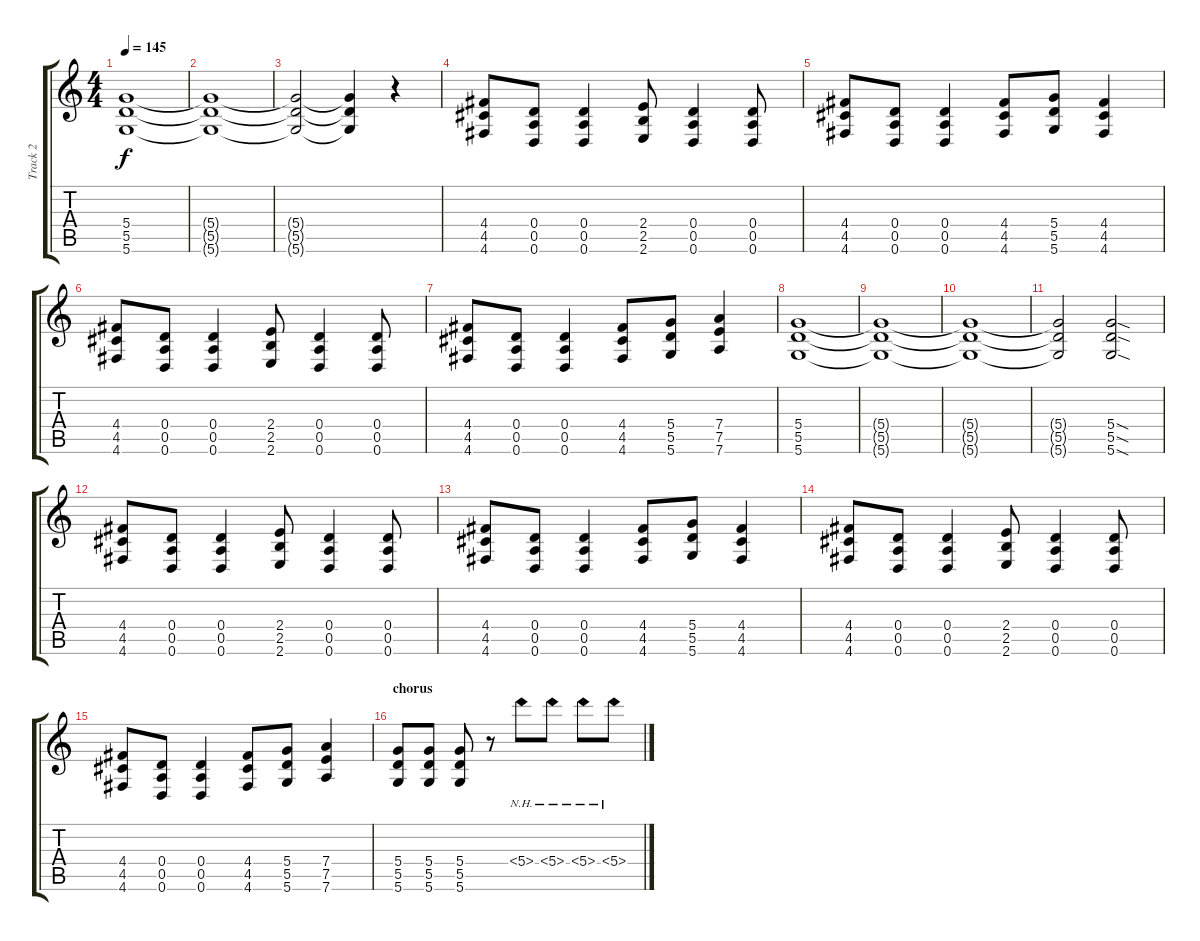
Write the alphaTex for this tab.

\track ("Track 2" "Track 2") {instrument distortionguitar}
\staff {score tabs}
\tuning (E4 B3 G3 D3 A2 D2) {hide}
\ts (4 4)
\tempo 145
\clef g2
\ks c
(5.4{t} 5.5{t} 5.6{t}).1{dy f} |
(5.4{t} 5.5{t} 5.6{t}).1 |
(5.4{t} 5.5{t} 5.6{t}).2 (5.4{t} 5.5{t} 5.6{t}).4 r.4 |
(4.4 4.5 4.6).8 (0.4 0.5 0.6).8 (0.4 0.5 0.6).4 (2.4 2.5 2.6).8 (0.4 0.5 0.6).4 (0.4 0.5 0.6).8 |
(4.4 4.5 4.6).8 (0.4 0.5 0.6).8 (0.4 0.5 0.6).4 (4.4 4.5 4.6).8 (5.4 5.5 5.6).8 (4.4 4.5 4.6).4 |
(4.4 4.5 4.6).8 (0.4 0.5 0.6).8 (0.4 0.5 0.6).4 (2.4 2.5 2.6).8 (0.4 0.5 0.6).4 (0.4 0.5 0.6).8 |
(4.4 4.5 4.6).8 (0.4 0.5 0.6).8 (0.4 0.5 0.6).4 (4.4 4.5 4.6).8 (5.4 5.5 5.6).8 (7.4 7.5 7.6).4 |
(5.4 5.5 5.6).1 |
(5.4{t} 5.5{t} 5.6{t}).1 |
(5.4{t} 5.5{t} 5.6{t}).1 |
(5.4{t} 5.5{t} 5.6{t}).2 (5.4{sod} 5.5{sod} 5.6{sod}).2 |
(4.4 4.5 4.6).8 (0.4 0.5 0.6).8 (0.4 0.5 0.6).4 (2.4 2.5 2.6).8 (0.4 0.5 0.6).4 (0.4 0.5 0.6).8 |
(4.4 4.5 4.6).8 (0.4 0.5 0.6).8 (0.4 0.5 0.6).4 (4.4 4.5 4.6).8 (5.4 5.5 5.6).8 (4.4 4.5 4.6).4 |
(4.4 4.5 4.6).8 (0.4 0.5 0.6).8 (0.4 0.5 0.6).4 (2.4 2.5 2.6).8 (0.4 0.5 0.6).4 (0.4 0.5 0.6).8 |
(4.4 4.5 4.6).8 (0.4 0.5 0.6).8 (0.4 0.5 0.6).4 (4.4 4.5 4.6).8 (5.4 5.5 5.6).8 (7.4 7.5 7.6).4 |
\section ("" "chorus")
(5.4 5.5 5.6).8 (5.4 5.5 5.6).8 (5.4 5.5 5.6).8 r.8 5.4{nh}.8 5.4{nh}.8 5.4{nh}.8 5.4{nh}.8
